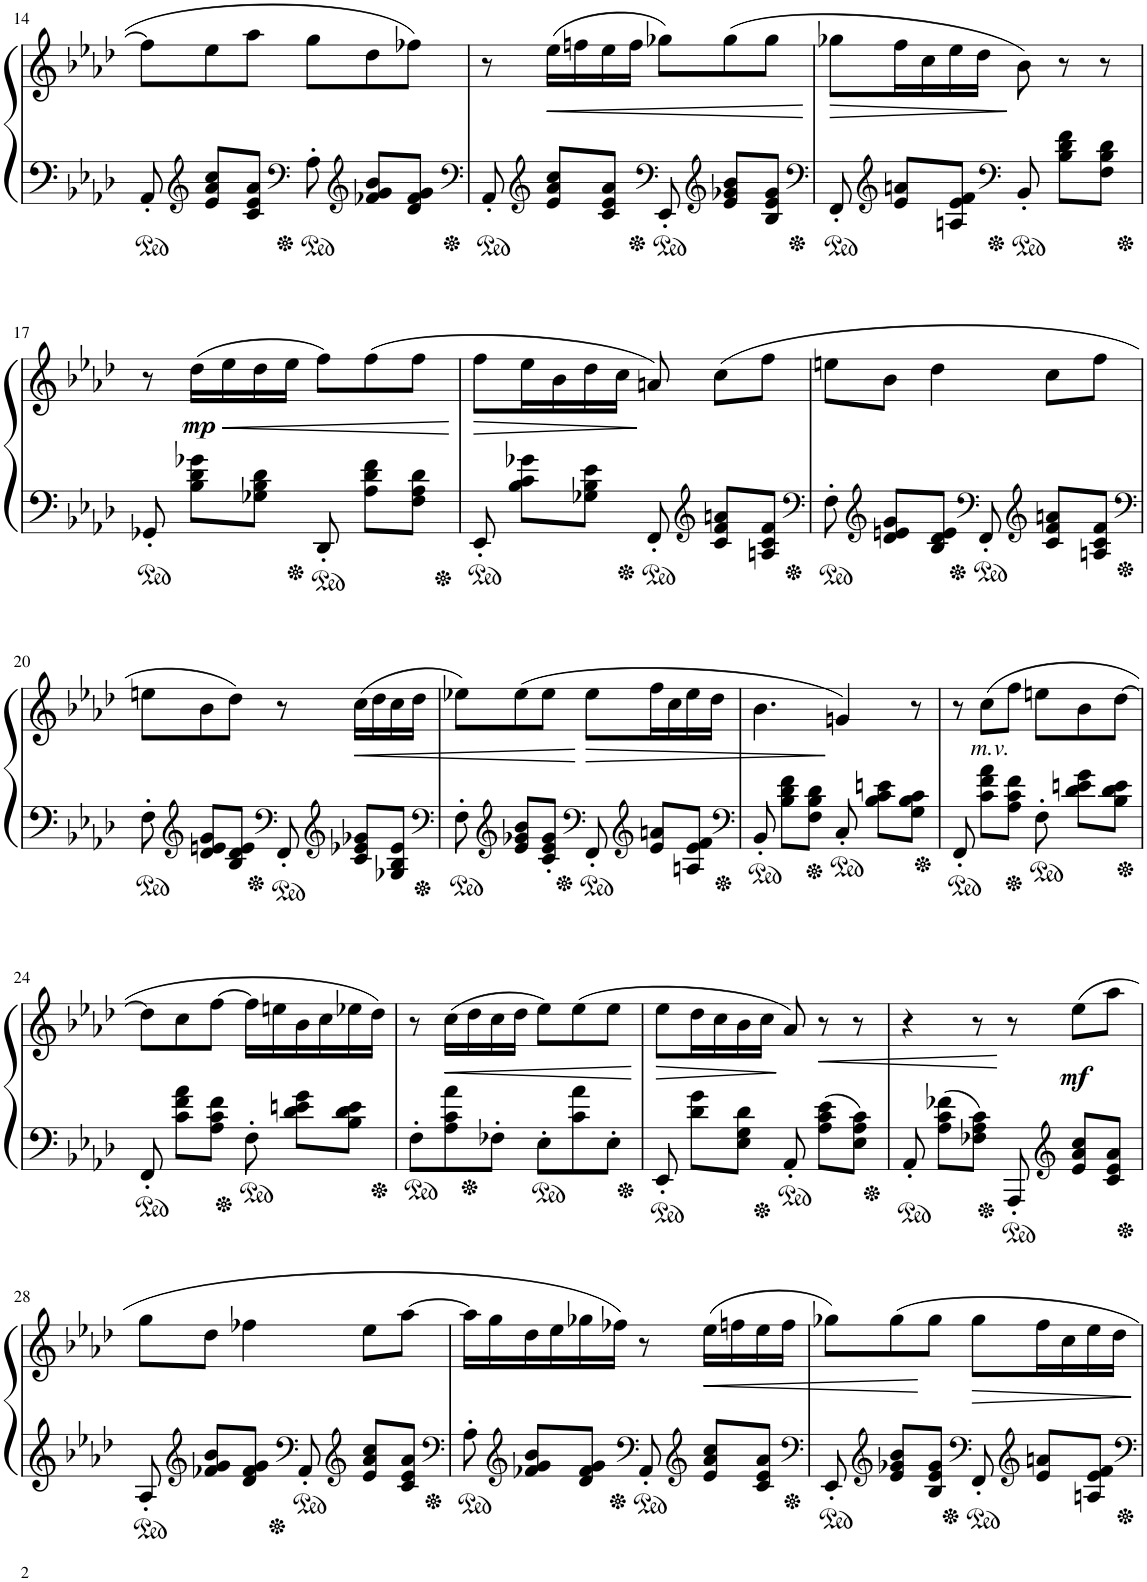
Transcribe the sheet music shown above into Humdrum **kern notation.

**kern	**kern	**dynam
*part1	*part1	*part1
*staff2	*staff1	*staff1/2
*I"Pianinas	*	*
!!LO:PB:g=z
*clefF4	*clefG2	*
*k[b-e-a-d-]	*k[b-e-a-d-]	*
*M6/8	*M6/8	*
=14	=14	=14
8AA-'/	8ff-\L]	.
*clefG2	*	*
8e-/ 8a-/ 8cc/L	8ee-\	.
8c/ 8e-/ 8a-/J	8aa-\J	.
*clefF4	*	*
8A-'\	8gg\L	.
*clefG2	*	*
8f-X/ 8g/ 8b-/L	8dd-\	.
8d-/ 8f-/ 8g/J	8ff-X\J	.
=15	=15	=15
*clefF4	*	*
8AA-'/	8r	.
*clefG2	*	*
!	!	!LO:HP:b
8e-/ 8a-/ 8cc/L	(16ee-\LL	<
.	16ffn\	.
8c/ 8e-/ 8a-/J	16ee-\	.
.	16ff\JJ	.
*clefF4	*	*
8EE-'/	8gg-X\L)	.
*clefG2	*	*
8e-/ 8g-X/ 8b-/L	(8gg-\	.
8B-/ 8e-/ 8g-/J	8gg-\J	.
.	.	[
=16	=16	=16
*clefF4	*	*
!	!	!LO:HP:b
8FF'/	8gg-X\L	>
*clefG2	*	*
8e-/ 8an/L	16ff\L	.
.	16cc\	.
8An/ 8e-/ 8f/J	16ee-\	.
.	16dd-\JJ	.
*clefF4	*	*
8BB-'/	8b-\)	]
8B-\ 8d-\ 8f\L	8r	.
8F\ 8B-\ 8d-\J	8r	.
!!LO:LB:g=z
=17	=17	=17
8GG-X'/	8r	.
!	!	!LO:HP:b
!	!	!LO:DY:n=1:b
8B-\ 8d-\ 8g-X\L	(16dd-\LL	< mp
.	16ee-\	.
8G-X\ 8B-\ 8d-\J	16dd-\	.
.	16ee-\JJ	.
8DD-'/	8ff\L)	.
8A-\ 8d-\ 8f\L	(8ff\	.
8F\ 8A-\ 8d-\J	8ff\J	.
.	.	[
=18	=18	=18
!	!	!LO:HP:b
8EE-'/	8ff\L	>
8B-\ 8c\ 8g-X\L	16ee-\L	.
.	16b-\	.
8G-X\ 8B-\ 8e-\J	16dd-\	.
.	16cc\JJ	.
8FF'/	8an/)	]
*clefG2	*	*
8c/ 8f/ 8an/L	(8cc\L	.
8An/ 8c/ 8f/J	8ff\J	.
=19	=19	=19
*clefF4	*	*
8F'\	8een\L	.
*clefG2	*	*
8d-/ 8en/ 8g/L	8b-\J	.
8B-/ 8d-/ 8e/J	4dd-\	.
*clefF4	*	*
8FF'/	.	.
*clefG2	*	*
8c/ 8f/ 8an/L	8cc\L	.
8An/ 8c/ 8f/J	8ff\J	.
!!LO:LB:g=z
=20	=20	=20
*clefF4	*	*
8F'\	8een\L	.
*clefG2	*	*
8d-/ 8en/ 8g/L	8b-\	.
8B-/ 8d-/ 8e/J	8dd-\J)	.
*clefF4	*	*
8FF'/	8r	.
*clefG2	*	*
!	!	!LO:HP:b
8c/ 8e-X/ 8g-X/L	(16cc\LL	<
.	16dd-\	.
8G-X/ 8B-/ 8e-/J	16cc\	.
.	16dd-\JJ	.
=21	=21	=21
*clefF4	*	*
8F'\	8ee-X\L)	.
*clefG2	*	*
8e-/ 8g-X/ 8b-/L	(8ee-\	.
8c/' 8e-/' 8g-/'J	8ee-\J	.
*clefF4	*	*
!	!	!LO:HP:n=1:b
8FF'/	8ee-\L	[ >
*clefG2	*	*
8e-/ 8an/L	16ff\L	.
.	16cc\	.
8An/ 8e-/ 8f/J	16ee-\	.
.	16dd-\JJ	.
=22	=22	=22
*clefF4	*	*
8BB-'/	4.b-\	.
8B-\ 8d-\ 8f\L	.	.
8F\ 8B-\ 8d-\J	.	.
8C'/	4gn>/)	]
8B-\> 8c\> 8en\>L	.	.
8G\> 8B-\> 8c\>J	8r	.
=23	=23	=23
8FF'/	8r	.
!	!LO:TX:b:i:t=m.v.	!
8c\ 8f\ 8a-\L	(8cc\L	.
8A-\ 8c\ 8f\J	8ff\J	.
8F'\	8een\L	.
8d-\ 8en\ 8g\L	8b-\	.
8B-\ 8d-\ 8e\J	[8dd-\J	.
!!LO:LB:g=z
=24	=24	=24
8FF'/	8dd-\L]	.
8c\ 8f\ 8a-\L	8cc\	.
8A-\ 8c\ 8f\J	[8ff\J	.
8F'\	16ff\LL]	.
.	16een\	.
8d-\ 8en\ 8g\L	16b-\	.
.	16cc\	.
8B-\ 8d-\ 8e\J	16ee-X\	.
.	16dd-\JJ)	.
=25	=25	=25
8F'\L	8r	.
!	!	!LO:HP:b
8A-\ 8c\ 8a-\	(16cc\LL	<
.	16dd-\	.
8F-X'\J	16cc\	.
.	16dd-\JJ	.
8E-'\L	8ee-\L)	.
8c\ 8a-\	(8ee-\	.
8E-'\J	8ee-\J	.
.	.	[
=26	=26	=26
!	!	!LO:HP:b
8EE-'/	8ee-\L	>
8d-\ 8g\L	16dd-\L	.
.	16cc\	.
8E-\ 8G\ 8d-\J	16b-\	.
.	16cc\JJ	.
8AA-'/	8a-/)	]
!	!	!LO:HP:b
8A-\ 8c\ 8e-\L	8r	<
8E-\ 8A-\ 8c\J	8r	.
=27	=27	=27
8AA-'/	4r	.
8A-\ 8c\ 8f-X\L	.	.
8F-X\ 8A-\ 8c\J	8r	.
8AAA-'/	8r	[
*clefG2	*	*
!	!	!LO:DY:b
8e-/ 8a-/ 8cc/L	(8ee-\L	mf
8c/ 8e-/ 8a-/J	8aa-\J	.
!!LO:LB:g=z
=28	=28	=28
8A-'/	8gg\L	.
*clefG2	*	*
8f-X/ 8g/ 8b-/L	8dd-\J	.
8d-/ 8f-/ 8g/J	4ff-X\	.
*clefF4	*	*
8AA-'/	.	.
*clefG2	*	*
8e-/ 8a-/ 8cc/L	8ee-\L	.
8c/ 8e-/ 8a-/J	[8aa-\J	.
=29	=29	=29
*clefF4	*	*
8A-'\	16aa-\LL]	.
.	16gg\	.
*clefG2	*	*
8f-X/ 8g/ 8b-/L	16dd-\	.
.	16ee-\	.
8d-/ 8f-/ 8g/J	16gg-X\	.
.	16ff-X\JJ)	.
*clefF4	*	*
8AA-'/	8r	.
*clefG2	*	*
!	!	!LO:HP:b
8e-/ 8a-/ 8cc/L	(16ee-\LL	<
.	16ffn\	.
8c/ 8e-/ 8a-/J	16ee-\	.
.	16ff\JJ	.
=30	=30	=30
*clefF4	*	*
8EE-'/	8gg-X\L)	.
*clefG2	*	*
8e-/ 8g-X/ 8b-/L	8gg-\	.
8B-/ 8e-/ 8g-/J	8gg-\J	[
*clefF4	*	*
!	!	!LO:HP:b
8FF'/	8gg-\L	>
*clefG2	*	*
8e-/ 8an/L	16ff\L	.
.	16cc\	.
8An/ 8e-/ 8f/J	16ee-\	.
.	16dd-\JJ	.
.	.	]
=	=	=
*-	*-	*-
